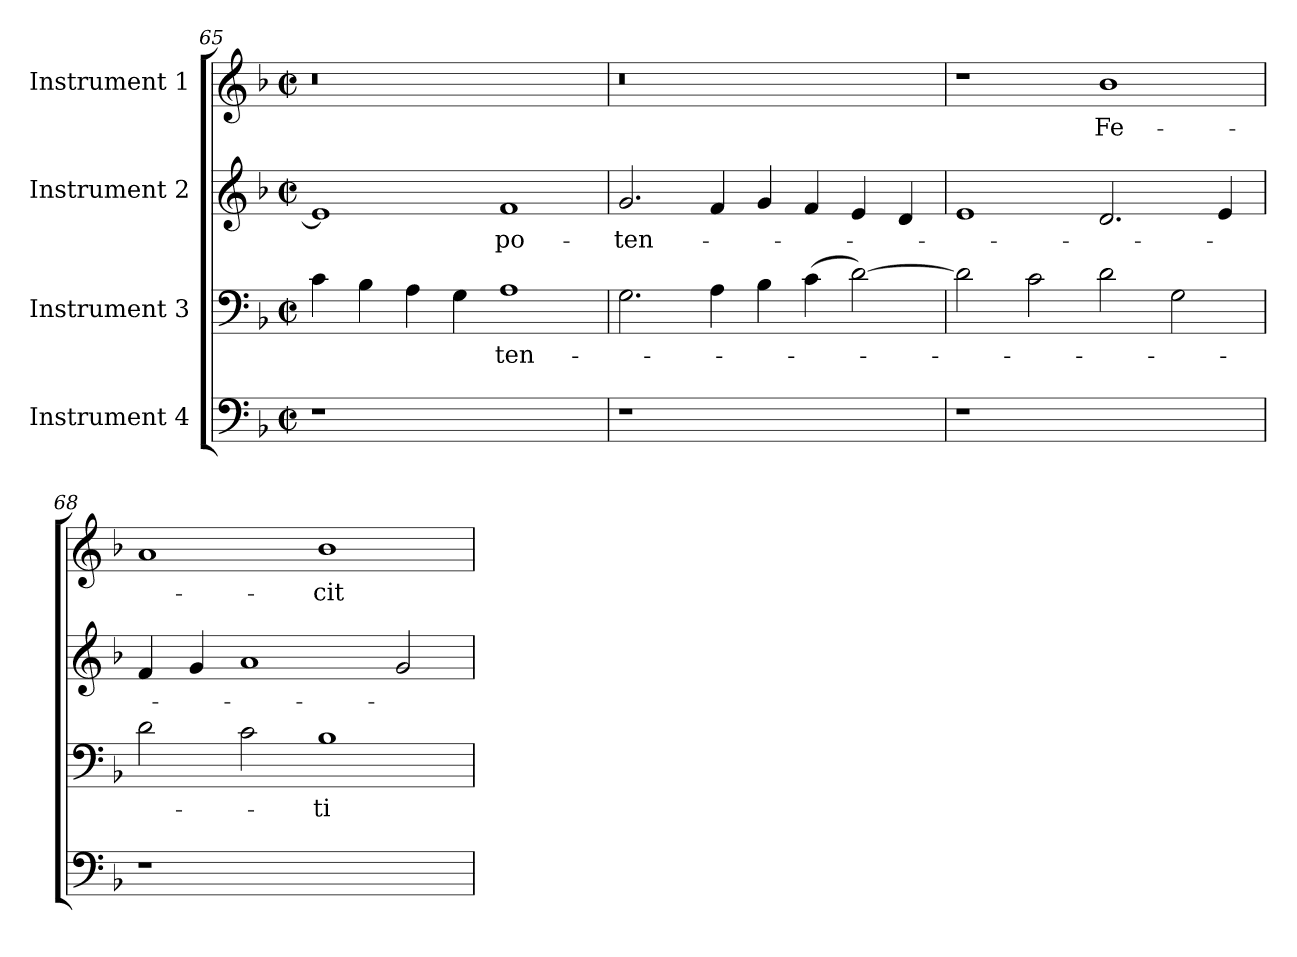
**kern	**kern	**text	**kern	**text	**kern	**text
*part4	*part3	*part3	*part2	*part2	*part1	*part1
*staff4	*staff3	*staff3	*staff2	*staff2	*staff1	*staff1
*I"Instrument 4	*I"Instrument 3	*	*I"Instrument 2	*	*I"Instrument 1	*
*clefF4	*clefF4	*	*clefG2	*	*clefG2	*
*k[b-]	*k[b-]	*	*k[b-]	*	*k[b-]	*
*F:	*F:	*	*F:	*	*F:	*
*M2/2	*M2/2	*	*M2/2	*	*M2/2	*
*met(c|)	*met(c|)	*	*met(c|)	*	*met(c|)	*
=65	=65	=65	=65	=65	=65	=65
1r	4c\	.	1e]	.	0r	.
.	4B-\	.	.	.	.	.
.	4A\	.	.	.	.	.
.	4G\	.	.	.	.	.
!	!	!LO:LY:b:cj	!	!LO:LY:b:cj	!	!
1ryy	1A	-ten-	1f	po-	.	.
=66	=66	=66	=66	=66	=66	=66
!	!	!	!	!LO:LY:b	!	!
1r	2.G\	.	2.g/	-ten-	0r	.
.	4A\	.	4f/	.	.	.
1ryy	4B-\	.	4g/	.	.	.
.	(<4c\	.	4f/	.	.	.
.	[>2d\)	.	4e/	.	.	.
.	.	.	4d/	.	.	.
=67	=67	=67	=67	=67	=67	=67
1r	2d\]	.	1e	.	1r	.
.	2c\	.	.	.	.	.
!	!	!	!	!	!	!LO:LY:b:cj
1ryy	2d\	.	2.d/	.	1b-	Fe-
.	2G\	.	.	.	.	.
.	.	.	4e/	.	.	.
=68	=68	=68	=68	=68	=68	=68
1r	2d\	.	4f/	.	1a	.
.	.	.	4g/	.	.	.
.	2c\	.	1a	.	.	.
!	!	!LO:LY:b:cj	!	!	!	!LO:LY:b:cj
1ryy	1B-	-ti-	.	.	1b-	-cit
.	.	.	2g/	.	.	.
=	=	=	=	=	=	=
*-	*-	*-	*-	*-	*-	*-
